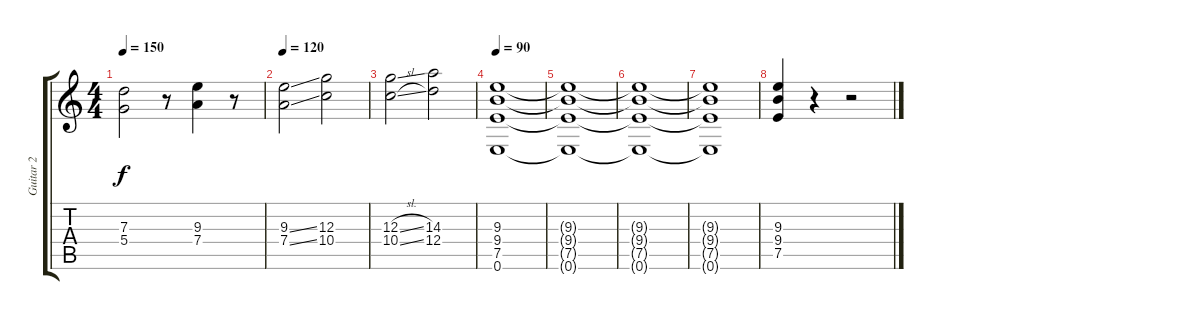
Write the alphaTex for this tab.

\track ("Guitar 2" "Guitar 2") {instrument distortionguitar}
\staff {score tabs}
\tuning (E4 B3 G3 D3 A2 E2) {hide}
\ts (4 4)
\tempo 150
\clef g2
\ks c
(7.3 5.4).2{dy f} r.8 (9.3 7.4).4 r.8 |
\tempo 150
\tempo 120
(9.3{ss} 7.4{ss}).2 (12.3 10.4).2 |
(12.3{sl} 10.4{sl}).2 (14.3 12.4).2 |
\tempo 90
(9.3 9.4 7.5 0.6).1 |
(9.3{t} 9.4{t} 7.5{t} 0.6{t}).1 |
(9.3{t} 9.4{t} 7.5{t} 0.6{t}).1 |
(9.3{t} 9.4{t} 7.5{t} 0.6{t}).1 |
(9.3 9.4 7.5).4 r.4 r.2
